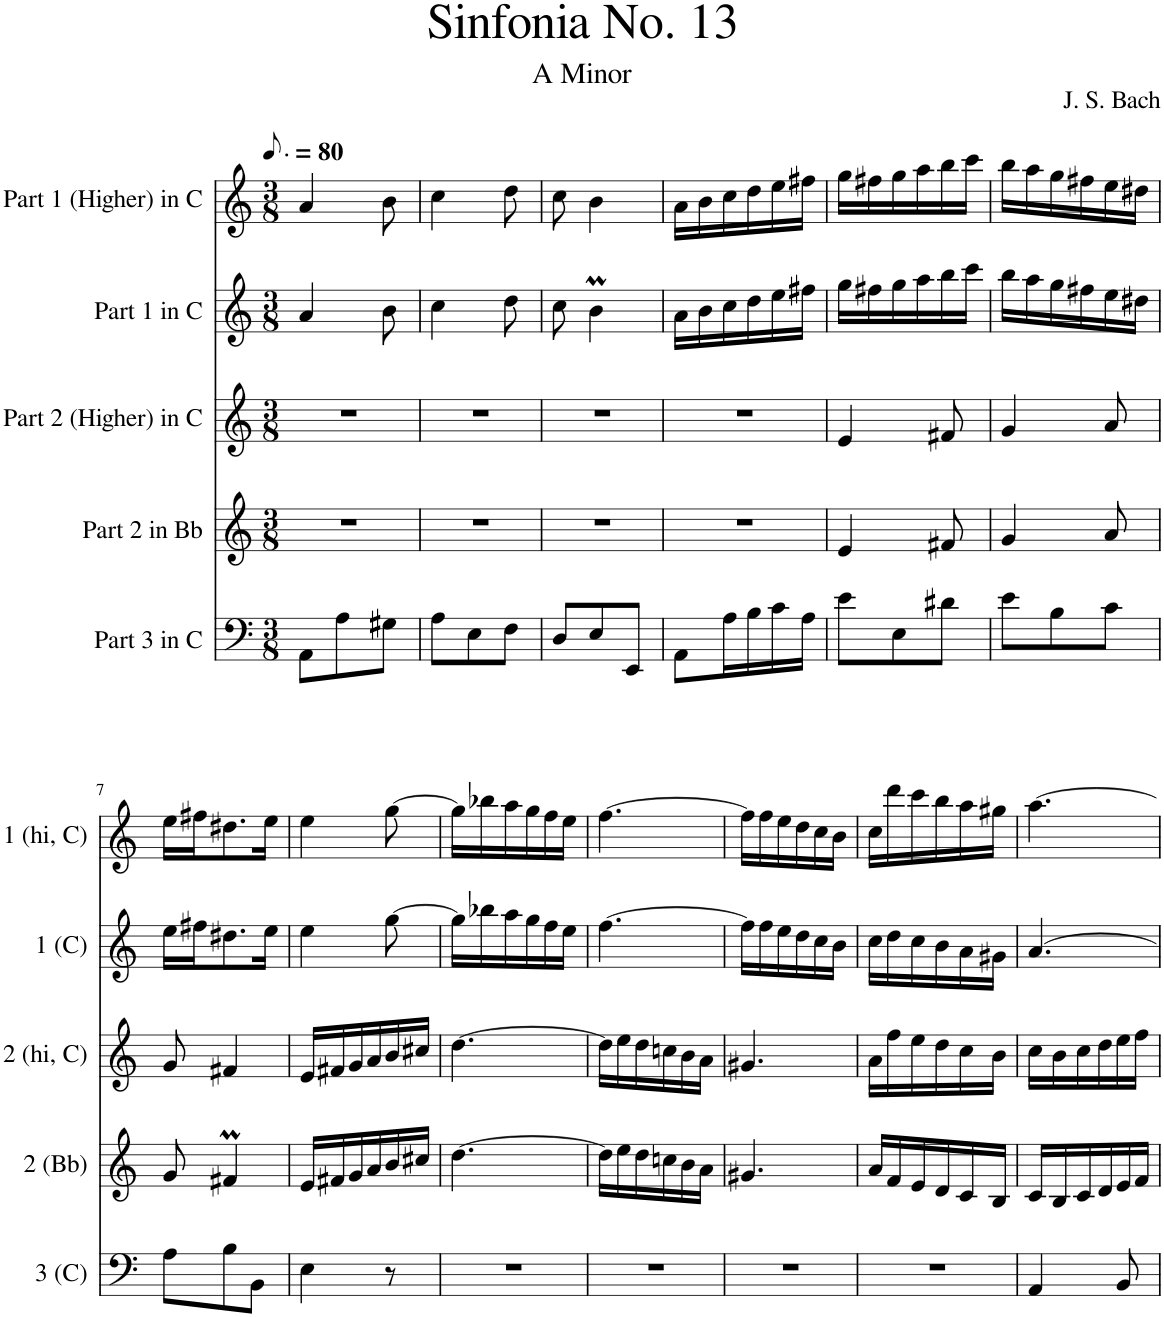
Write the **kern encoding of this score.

**kern	**kern	**kern	**kern	**kern
*part5	*part4	*part3	*part2	*part1
*staff5	*staff4	*staff3	*staff2	*staff1
*I"Part 3 in C	*I"Part 2 in Bb	*I"Part 2 (Higher) in C	*I"Part 1 in C	*I"Part 1 (Higher) in C
*I'3 (C)	*I'2 (Bb)	*I'2 (hi, C)	*I'1 (C)	*I'1 (hi, C)
*clefF4	*clefG2	*clefG2	*clefG2	*clefG2
*	*ITrd1c2	*	*	*
*k[]	*k[]	*k[]	*k[]	*k[]
*M3/8	*M3/8	*M3/8	*M3/8	*M3/8
*MM60	*MM60	*MM60	*MM60	*MM60
=1	=1	=1	=1	=1
8AA\L	4.r	4.r	4a/	4a/
8A\	.	.	.	.
8G#X\J	.	.	8b\	8b\
=2	=2	=2	=2	=2
8A\L	4.r	4.r	4cc\	4cc\
8E\	.	.	.	.
8F\J	.	.	8dd\	8dd\
=3	=3	=3	=3	=3
8D/L	4.r	4.r	8cc\	8cc\
8E/	.	.	4bm\	4b\
8EE/J	.	.	.	.
=4	=4	=4	=4	=4
8AA\L	4.r	4.r	16a\LL	16a\LL
.	.	.	16b\	16b\
16A\L	.	.	16cc\	16cc\
16B\	.	.	16dd\	16dd\
16c\	.	.	16ee\	16ee\
16A\JJ	.	.	16ff#X\JJ	16ff#X\JJ
=5	=5	=5	=5	=5
8e\L	4e/	4e/	16gg\LL	16gg\LL
.	.	.	16ff#X\	16ff#X\
8E\	.	.	16gg\	16gg\
.	.	.	16aa\	16aa\
8d#X\J	8f#X/	8f#X/	16bb\	16bb\
.	.	.	16ccc\JJ	16ccc\JJ
=6	=6	=6	=6	=6
8e\L	4g/	4g/	16bb\LL	16bb\LL
.	.	.	16aa\	16aa\
8B\	.	.	16gg\	16gg\
.	.	.	16ff#X\	16ff#X\
8c\J	8a/	8a/	16ee\	16ee\
.	.	.	16dd#X\JJ	16dd#X\JJ
!!LO:LB:g=z
=7	=7	=7	=7	=7
8A\L	8g/	8g/	16ee\LL	16ee\LL
.	.	.	16ff#X\J	16ff#X\J
8B\	4f#Xm/	4f#X/	8.dd#X\	8.dd#X\
8BB\J	.	.	.	.
.	.	.	16ee\Jk	16ee\Jk
=8	=8	=8	=8	=8
4E\	16e/LL	16e/LL	4ee\	4ee\
.	16f#X/	16f#X/	.	.
.	16g/	16g/	.	.
.	16a/	16a/	.	.
8r	16b/	16b/	[8gg\	[8gg\
.	16cc#X/JJ	16cc#X/JJ	.	.
=9	=9	=9	=9	=9
4.r	[4.dd\	[4.dd\	16gg\LL]	16gg\LL]
.	.	.	16bb-X\	16bb-X\
.	.	.	16aa\	16aa\
.	.	.	16gg\	16gg\
.	.	.	16ff\	16ff\
.	.	.	16ee\JJ	16ee\JJ
=10	=10	=10	=10	=10
4.r	16dd\LL]	16dd\LL]	[4.ff\	[4.ff\
.	16ee\	16ee\	.	.
.	16dd\	16dd\	.	.
.	16ccn\	16ccn\	.	.
.	16b\	16b\	.	.
.	16a\JJ	16a\JJ	.	.
=11	=11	=11	=11	=11
4.r	4.g#X/	4.g#X/	16ff\LL]	16ff\LL]
.	.	.	16ff\	16ff\
.	.	.	16ee\	16ee\
.	.	.	16dd\	16dd\
.	.	.	16cc\	16cc\
.	.	.	16b\JJ	16b\JJ
=12	=12	=12	=12	=12
4.r	16a/LL	16a\LL	16cc\LL	16cc\LL
.	16f/	16ff\	16dd\	16ddd\
.	16e/	16ee\	16cc\	16ccc\
.	16d/	16dd\	16b\	16bb\
.	16c/	16cc\	16a\	16aa\
.	16B/JJ	16b\JJ	16g#X\JJ	16gg#X\JJ
=13	=13	=13	=13	=13
4AA/	16c/LL	16cc\LL	[4.a/	[4.aa\
.	16B/	16b\	.	.
.	16c/	16cc\	.	.
.	16d/	16dd\	.	.
8BB/	16e/	16ee\	.	.
.	16f/JJ	16ff\JJ	.	.
=	=	=	=	=
*-	*-	*-	*-	*-
